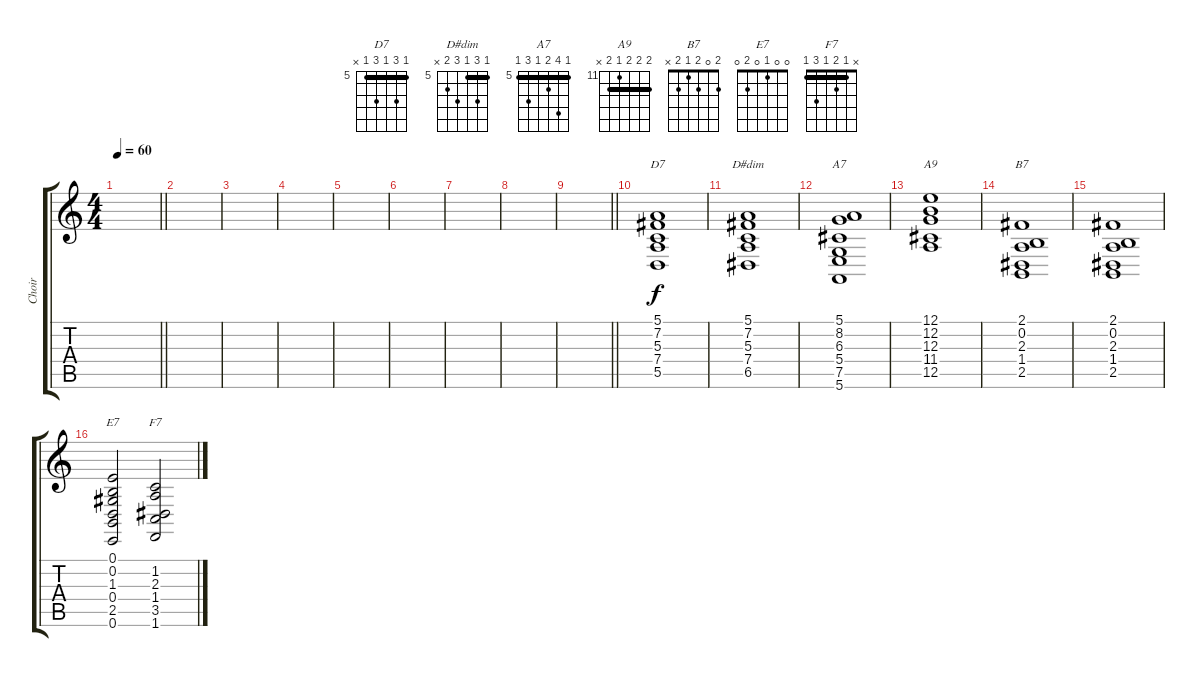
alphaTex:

\track ("Choir" "Choir") {instrument choiraahs}
\staff {score tabs}
\tuning (E4 B3 G3 D3 A2 E2) {hide}
\chord ("D7" 5 7 5 7 5 x) {firstfret 5 barre 5}
\chord ("D#dim" 5 7 5 7 6 x) {firstfret 5 barre 5}
\chord ("A7" 5 8 6 5 7 5) {firstfret 5 barre 5}
\chord ("A9" 12 12 12 11 12 x) {firstfret 11 barre 12}
\chord ("B7" 2 0 2 1 2 x)
\chord ("E7" 0 0 1 0 2 0)
\chord ("F7" x 1 2 1 3 1) {barre 1}
\ts (4 4)
\tempo 60
\clef g2
\barLineRight lightlight
\ks c
|
|
|
|
|
|
|
|
\barLineRight lightlight
|
(5.1 7.2 5.3 7.4 5.5).1{ch "D7"} |
(5.1 7.2 5.3 7.4 6.5).1{ch "D#dim"} |
(5.1 8.2 6.3 5.4 7.5 5.6).1{ch "A7"} |
(12.1 12.2 12.3 11.4 12.5).1{ch "A9"} |
(2.1 0.2 2.3 1.4 2.5).1{ch "B7"} |
(2.1 0.2 2.3 1.4 2.5).1 |
(0.1 0.2 1.3 0.4 2.5 0.6).2{ch "E7"} (1.2 2.3 1.4 3.5 1.6).2{ch "F7"}
